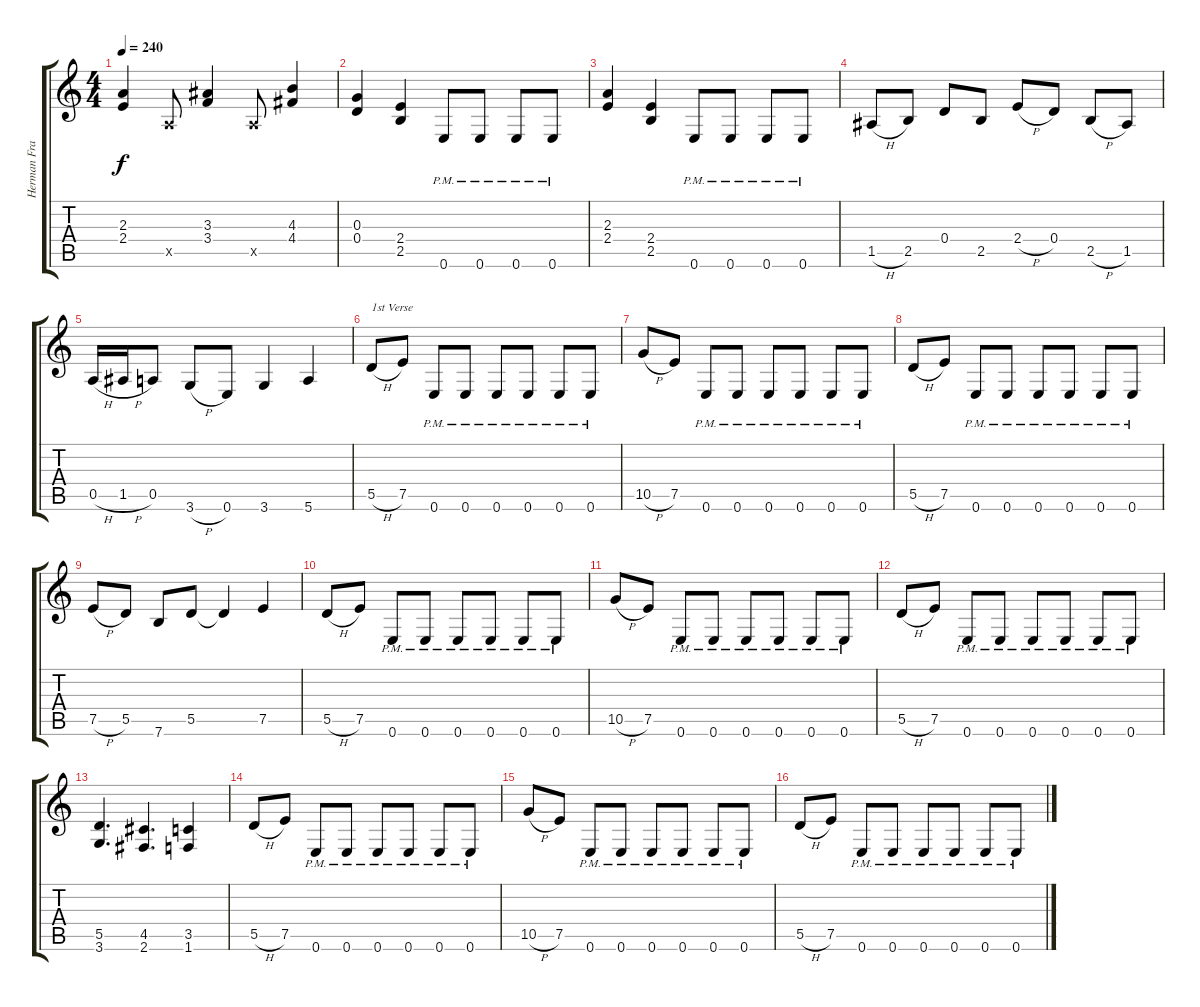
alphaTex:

\track ("Herman Frank" "Herman Fra") {instrument distortionguitar}
\staff {score tabs}
\tuning (E4 B3 G3 D3 A2 E2) {hide}
\ts (4 4)
\tempo 240
\clef g2
\ks c
(2.3 2.4).4{dy f} 0.5{x}.8 (3.3 3.4).4 0.5{x}.8 (4.3 4.4).4 |
(0.3 0.4).4 (2.4 2.5).4 0.6{pm}.8 0.6{pm}.8 0.6{pm}.8 0.6{pm}.8 |
(2.3 2.4).4 (2.4 2.5).4 0.6{pm}.8 0.6{pm}.8 0.6{pm}.8 0.6{pm}.8 |
1.5{h}.8 2.5.8 0.4.8 2.5.8 2.4{h}.8 0.4.8 2.5{h}.8 1.5.8 |
0.5{h}.16 1.5{h}.16 0.5.8 3.6{h}.8 0.6.8 3.6.4 5.6.4 |
5.5{h}.8{txt "1st Verse"} 7.5.8 0.6{pm}.8 0.6{pm}.8 0.6{pm}.8 0.6{pm}.8 0.6{pm}.8 0.6{pm}.8 |
10.5{h}.8 7.5.8 0.6{pm}.8 0.6{pm}.8 0.6{pm}.8 0.6{pm}.8 0.6{pm}.8 0.6{pm}.8 |
5.5{h}.8 7.5.8 0.6{pm}.8 0.6{pm}.8 0.6{pm}.8 0.6{pm}.8 0.6{pm}.8 0.6{pm}.8 |
7.5{h}.8 5.5.8 7.6.8 5.5.8 5.5{t}.4 7.5.4 |
5.5{h}.8 7.5.8 0.6{pm}.8 0.6{pm}.8 0.6{pm}.8 0.6{pm}.8 0.6{pm}.8 0.6{pm}.8 |
10.5{h}.8 7.5.8 0.6{pm}.8 0.6{pm}.8 0.6{pm}.8 0.6{pm}.8 0.6{pm}.8 0.6{pm}.8 |
5.5{h}.8 7.5.8 0.6{pm}.8 0.6{pm}.8 0.6{pm}.8 0.6{pm}.8 0.6{pm}.8 0.6{pm}.8 |
(5.5 3.6).4{d} (4.5 2.6).4{d} (3.5 1.6).4 |
5.5{h}.8 7.5.8 0.6{pm}.8 0.6{pm}.8 0.6{pm}.8 0.6{pm}.8 0.6{pm}.8 0.6{pm}.8 |
10.5{h}.8 7.5.8 0.6{pm}.8 0.6{pm}.8 0.6{pm}.8 0.6{pm}.8 0.6{pm}.8 0.6{pm}.8 |
5.5{h}.8 7.5.8 0.6{pm}.8 0.6{pm}.8 0.6{pm}.8 0.6{pm}.8 0.6{pm}.8 0.6{pm}.8
